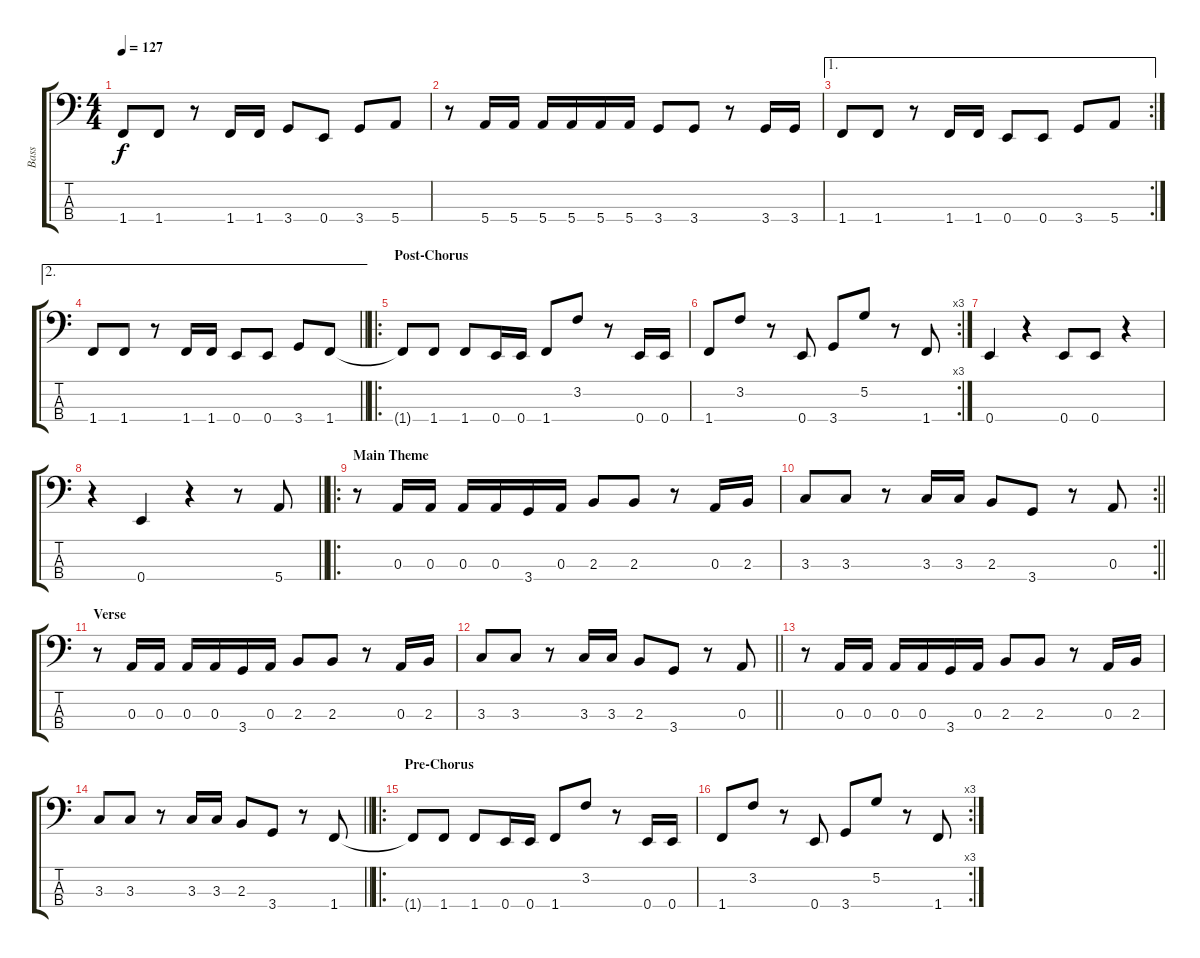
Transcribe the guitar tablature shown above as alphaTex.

\track ("Bass" "Bass") {instrument electricbassfinger}
\staff {score tabs}
\tuning (G2 D2 A1 E1) {hide}
\ts (4 4)
\tempo 127
\clef f4
\ks c
1.4.8{dy f} 1.4.8 r.8 1.4.16 1.4.16 3.4.8 0.4.8 3.4.8 5.4.8 |
r.8 5.4.16 5.4.16 5.4.16 5.4.16 5.4.16 5.4.16 3.4.8 3.4.8 r.8 3.4.16 3.4.16 |
\ae 1
\rc 2
1.4.8 1.4.8 r.8 1.4.16 1.4.16 0.4.8 0.4.8 3.4.8 5.4.8 |
\ae 2
\barLineRight lightlight
1.4.8 1.4.8 r.8 1.4.16 1.4.16 0.4.8 0.4.8 3.4.8 1.4.8 |
\ro
\section ("" "Post-Chorus")
1.4{t}.8 1.4.8 1.4.8 0.4.16 0.4.16 1.4.8 3.2.8 r.8 0.4.16 0.4.16 |
\rc 3
1.4.8 3.2.8 r.8 0.4.8 3.4.8 5.2.8 r.8 1.4.8 |
0.4.4 r.4 0.4.8 0.4.8 r.4 |
\barLineRight lightlight
r.4 0.4.4 r.4 r.8 5.4.8 |
\ro
\section ("" "Main Theme")
r.8 0.3.16 0.3.16 0.3.16 0.3.16 3.4.16 0.3.16 2.3.8 2.3.8 r.8 0.3.16 2.3.16 |
\rc 2
\barLineRight lightlight
3.3.8 3.3.8 r.8 3.3.16 3.3.16 2.3.8 3.4.8 r.8 0.3.8 |
\section ("" "Verse")
r.8 0.3.16 0.3.16 0.3.16 0.3.16 3.4.16 0.3.16 2.3.8 2.3.8 r.8 0.3.16 2.3.16 |
\barLineRight lightlight
3.3.8 3.3.8 r.8 3.3.16 3.3.16 2.3.8 3.4.8 r.8 0.3.8 |
r.8 0.3.16 0.3.16 0.3.16 0.3.16 3.4.16 0.3.16 2.3.8 2.3.8 r.8 0.3.16 2.3.16 |
\barLineRight lightlight
3.3.8 3.3.8 r.8 3.3.16 3.3.16 2.3.8 3.4.8 r.8 1.4.8 |
\ro
\section ("" "Pre-Chorus")
1.4{t}.8 1.4.8 1.4.8 0.4.16 0.4.16 1.4.8 3.2.8 r.8 0.4.16 0.4.16 |
\rc 3
1.4.8 3.2.8 r.8 0.4.8 3.4.8 5.2.8 r.8 1.4.8
